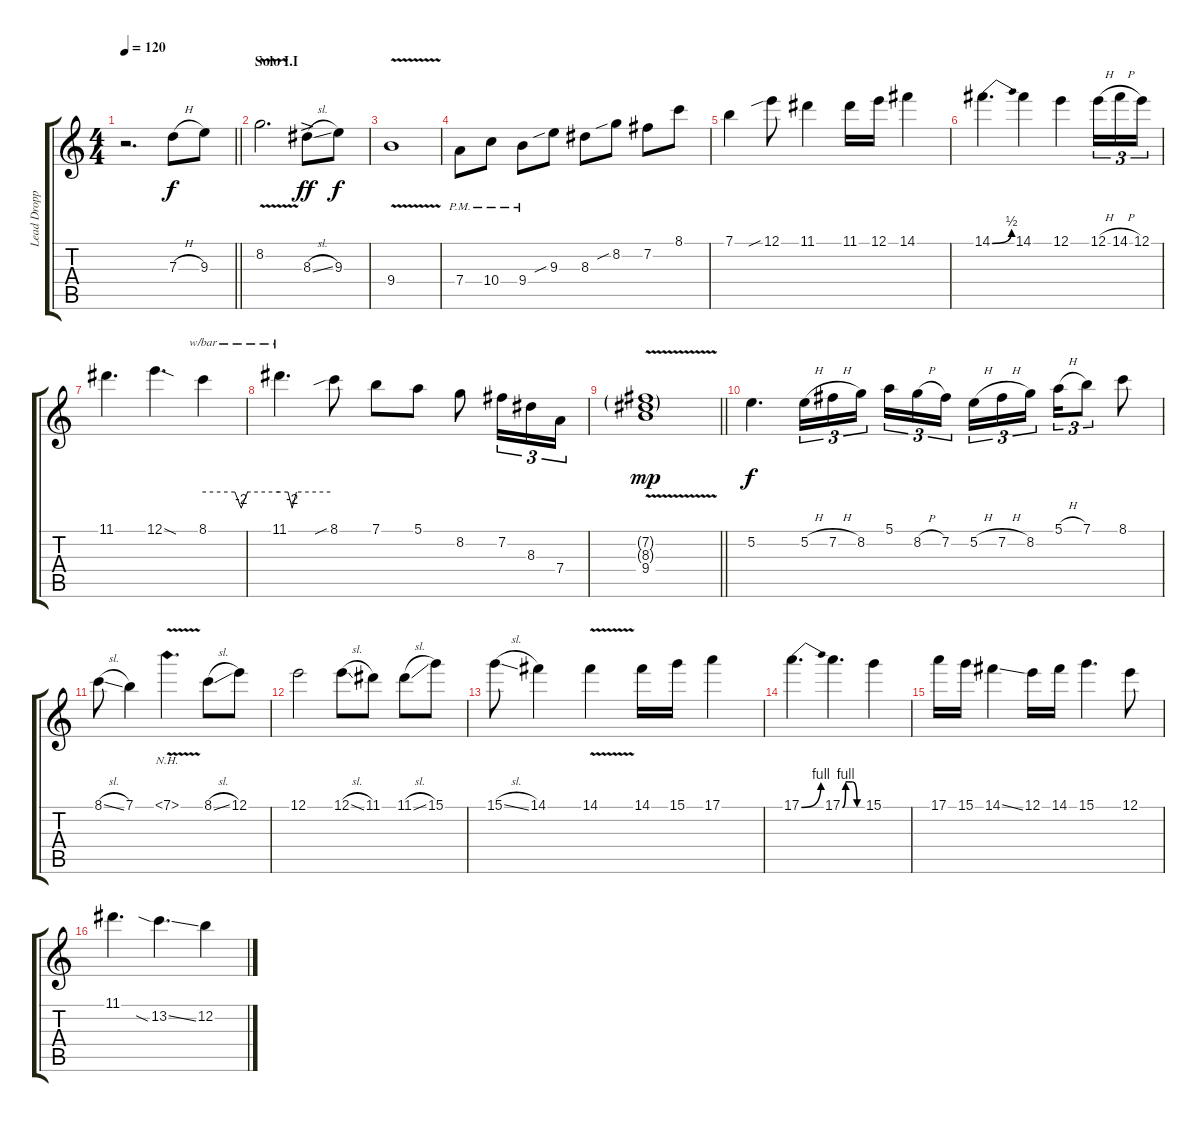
\track ("Lead Dropped D " "Lead Dropp") {instrument distortionguitar}
\staff {score tabs}
\tuning (E4 B3 G3 D3 A2 D2) {hide}
\ts (4 4)
\tempo 120
\clef g2
\barLineRight lightlight
\ks c
r.2{d dy f balance 8} 7.3{h}.8 9.3.8 |
\section ("" "Solo I.I")
8.2{v}.2{d} 8.3{sl ac}.8{dy ff} 9.3.8{dy f} |
9.4{v}.1 |
7.4{pm}.8 10.4{pm}.8 9.4{pm}.8 9.3{sib}.8 8.3.8 8.2{sib}.8 7.2.8 8.1.8 |
7.1.4 12.1{sib}.8 11.1.4 11.1.16 12.1.16 14.1.4 |
14.1{be (bend 0 0 60 2)}.4{d} 14.1.4 12.1.4 12.1{h}.16{tu (3 2)} 14.1{h}.16{tu (3 2)} 12.1.16{tu (3 2)} |
11.1.4{d} 12.1{sod}.4{d} 8.1.4{tbe (custom default 0 0 25 0 30 -8 35 0 60 0)} |
11.1.4{d tbe (custom default 0 0 10 0 15 -8 20 0 60 0)} 8.1{sib}.8 7.1.8 5.1.8 8.2.8 7.2.16{tu (3 2)} 8.3.16{tu (3 2)} 7.4.16{tu (3 2)} |
\barLineRight lightlight
(7.2{g} 8.3{g} 9.4{v}).1{dy mp} |
5.2.4{d dy f} 5.2{h}.16{tu (3 2)} 7.2{h}.16{tu (3 2)} 8.2.16{tu (3 2)} 5.1.16{tu (3 2)} 8.2{h}.16{tu (3 2)} 7.2.16{tu (3 2) beam splitsecondary} 5.2{h}.16{tu (3 2)} 7.2{h}.16{tu (3 2)} 8.2.16{tu (3 2)} 5.1{h}.16{tu (3 2)} 7.1.8{tu (3 2)} 8.1.8 |
8.1{sl}.8 7.1.4 7.1{nh v}.4{d} 8.1{sl}.8 12.1.8 |
12.1.2 12.1{sl}.8 11.1.8 11.1{sl}.8 15.1.8 |
15.1{sl}.8 14.1.4 14.1{v}.4 14.1.16 15.1.16 17.1.4 |
17.1{be (bend 0 0 60 4)}.4{d} 17.1{be (custom 0 0 10 4 30 4 45 0 60 0)}.4{d} 15.1.4 |
17.1.16 15.1.16 14.1{ss}.4 12.1.16 14.1.16 15.1.4{d} 12.1.8 |
11.1.4{d} 13.2{sia ss}.4{d} 12.2.4
